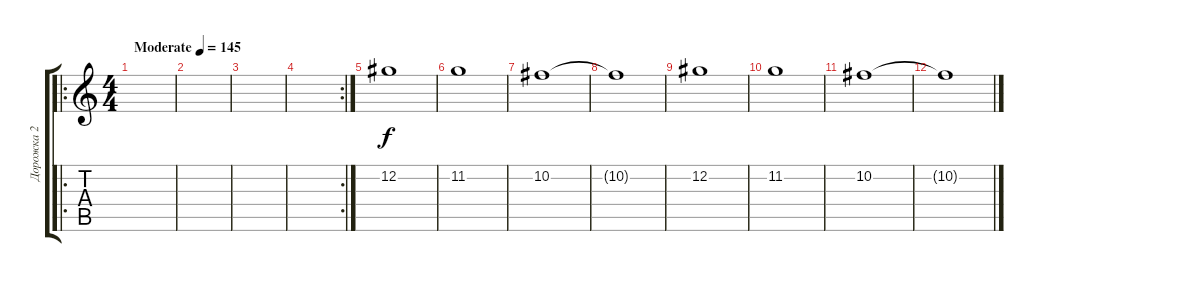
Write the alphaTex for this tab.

\track ("Дорожка 2" "Дорожка 2") {instrument distortionguitar}
\staff {score tabs}
\tuning (Db4 Ab3 E3 B2 Gb2 Db2) {hide}
\ro
\ts (4 4)
\tempo (145 "Moderate")
\clef g2
\ks c
|
|
|
\rc 2
|
12.2.1 |
11.2.1 |
10.2.1 |
10.2{t}.1 |
12.2.1 |
11.2.1 |
10.2.1 |
10.2{t}.1
